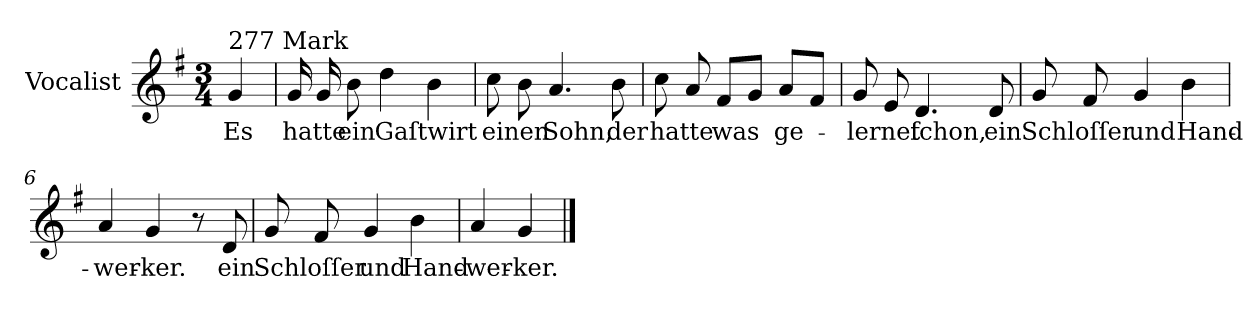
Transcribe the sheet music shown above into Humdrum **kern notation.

**kern	**text
*part1	*part1
*staff1	*staff1
*I"Vocalist	*
*k[f#]	*
*G:	*
*M3/4	*
=	=
!LO:TX:a:t=277 Mark	!
4g	Es
=1	=1
16g	hatte
16g	.
8b	ein
4dd	Gaſtwirt
4b	.
=2	=2
8cc	einen
8b	.
4.a	Sohn,
8b	der
=3	=3
8cc	hatte
8a	.
8f#L	was
8gJ	.
8aL	ge-
8f#J	.
=4	=4
8g	-lernet
8e	.
4.d	ſchon,
8d	ein
=5	=5
8g	Schloſſer
8f#	.
4g	und
4b	Hand-
=6	=6
4a	-wer-
4g	-ker.
8r	.
8d	ein
=7	=7
8g	Schloſſer
8f#	.
4g	und
4b	Hand-
=8	=8
4a	-wer-
4g	-ker.
==	==
*-	*-
